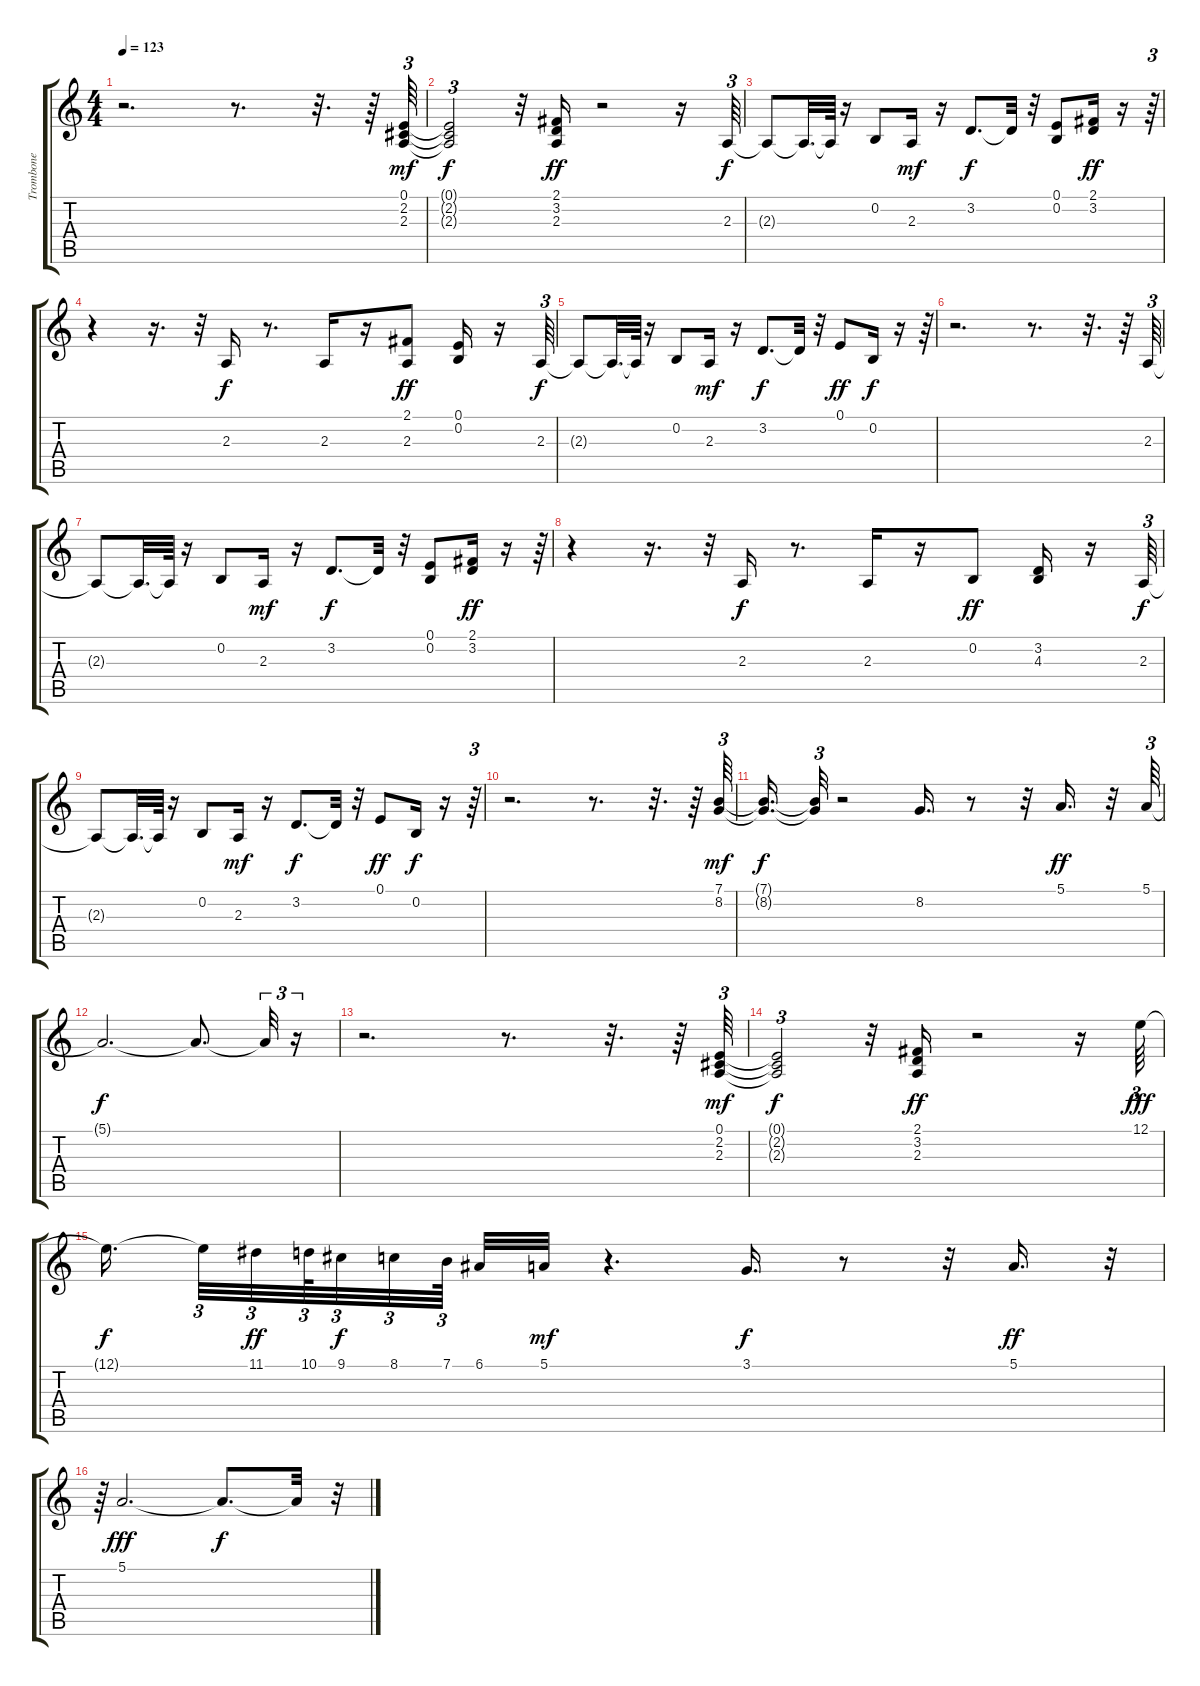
\track ("Trombone" "Trombone") {instrument trombone}
\staff {score tabs}
\tuning (E4 B3 G3 D3 A2 E2) {hide}
\ts (4 4)
\tempo 123
\clef g2
\ks c
r.2{d dy f} r.8{d} r.32{d} r.64 (0.1 2.2 2.3).64{tu (3 2) dy mf} |
(0.1{t} 2.2{t} 2.3{t}).2{tu (3 2) dy f} r.32 (2.1 3.2 2.3).16{dy ff} r.2 r.16 2.3.64{tu (3 2) dy f} |
2.3{t}.8 2.3{t}.32{d} 2.3{t}.64 r.16 0.2.8 2.3.16{dy mf} r.16 3.2.8{d dy f} 3.2{t}.32 r.32 (0.1 0.2).8 (2.1 3.2).16{dy ff} r.16 r.64{tu (3 2)} |
r.4 r.16{d} r.32{tu (3 2)} 2.3.16{dy f} r.8{d} 2.3.16 r.16 (2.1 2.3).8{dy ff} (0.1 0.2).16 r.16 2.3.64{tu (3 2) dy f} |
2.3{t}.8 2.3{t}.32{d} 2.3{t}.64 r.16 0.2.8 2.3.16{dy mf} r.16 3.2.8{d dy f} 3.2{t}.32 r.32 0.1.8{dy ff} 0.2.16{dy f} r.16 r.64{tu (3 2)} |
r.2{d} r.8{d} r.32{d} r.64 2.3.64{tu (3 2)} |
2.3{t}.8 2.3{t}.32{d} 2.3{t}.64 r.16 0.2.8 2.3.16{dy mf} r.16 3.2.8{d dy f} 3.2{t}.32 r.32 (0.1 0.2).8 (2.1 3.2).16{dy ff} r.16 r.64{tu (3 2)} |
r.4 r.16{d} r.32{tu (3 2)} 2.3.16{dy f} r.8{d} 2.3.16 r.16 0.2.8{dy ff} (3.2 4.3).16 r.16 2.3.64{tu (3 2) dy f} |
2.3{t}.8 2.3{t}.32{d} 2.3{t}.64 r.16 0.2.8 2.3.16{dy mf} r.16 3.2.8{d dy f} 3.2{t}.32 r.32 0.1.8{dy ff} 0.2.16{dy f} r.16 r.64{tu (3 2)} |
r.2{d} r.8{d} r.32{d} r.64 (7.1 8.2).64{tu (3 2) dy mf} |
(7.1{t} 8.2{t}).16{d dy f} (7.1{t} 8.2{t}).32{tu (3 2)} r.2 8.2.16{d} r.8 r.32 5.1.16{d dy ff} r.32 5.1.64{tu (3 2)} |
5.1{t}.2{d dy f} 5.1{t}.8{d} 5.1{t}.32{tu (3 2)} r.16{tu (3 2)} |
r.2{d} r.8{d} r.32{d} r.64 (0.1 2.2 2.3).64{tu (3 2) dy mf} |
(0.1{t} 2.2{t} 2.3{t}).2{tu (3 2) dy f} r.32 (2.1 3.2 2.3).16{dy ff} r.2 r.16 12.1.64{tu (3 2) dy fff} |
12.1{t}.16{d dy f beam splitsecondary} 12.1{t}.32{tu (3 2)} 11.1.32{tu (3 2) dy ff} 10.1.64{tu (3 2)} 9.1.32{tu (3 2) dy f} 8.1.32{tu (3 2)} 7.1.64{tu (3 2) beam splitsecondary} 6.1.32 5.1.32{dy mf} r.4{d} 3.1.16{d dy f} r.8 r.32 5.1.16{d dy ff} r.32{tu (3 2)} |
r.64{tu (3 2)} 5.1.2{d dy fff} 5.1{t}.8{d dy f} 5.1{t}.32 r.32{tu (3 2)}
